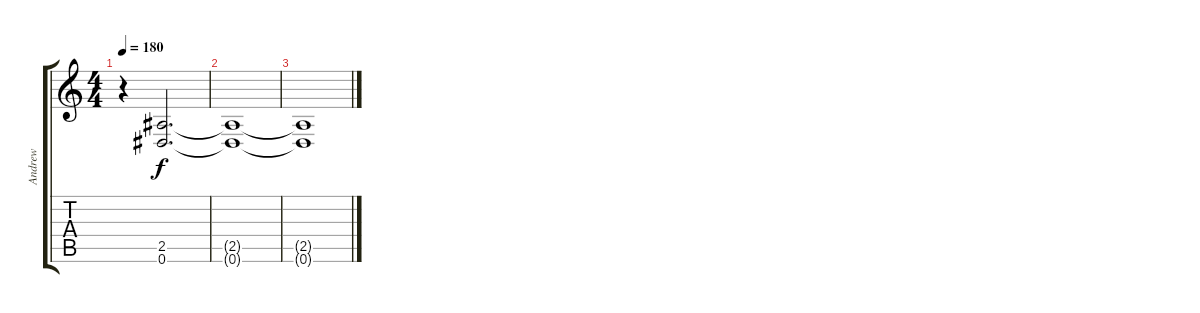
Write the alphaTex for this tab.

\track ("Andrew" "Andrew") {instrument distortionguitar}
\staff {score tabs}
\tuning (Eb4 Bb3 Gb3 Db3 Ab2 Eb2) {hide}
\ts (4 4)
\tempo 180
\clef g2
\ks c
r.4{dy f} (2.5 0.6).2{d} |
(2.5{t} 0.6{t}).1 |
(2.5{t} 0.6{t}).1
